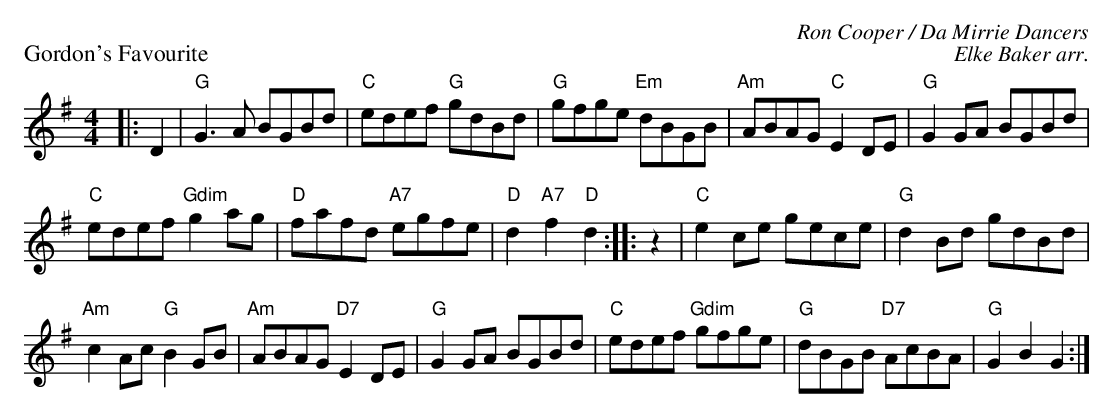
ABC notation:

X:1
P: Gordon's Favourite
C: Ron Cooper / Da Mirrie Dancers
C: Elke Baker arr.
M: 4/4
K: G
|: D2|"G"G3 A BGBd|"C"edef "G"gdBd|"G"gfge "Em"dBGB|"Am"ABAG "C"E2 DE|"G"G2 GA BGBd|
"C"edef "Gdim"g2 ag|"D"fafd "A7"egfe|"D"d2 "A7"f2 "D"d2 :||: z2|"C"e2 ce gece|"G"d2 Bd gdBd|
"Am"c2 Ac "G"B2 GB|"Am"ABAG "D7"E2 DE|"G"G2 GA BGBd|"C"edef "Gdim"gfge|"G"dBGB "D7"AcBA|"G"G2 B2 G2 :|
